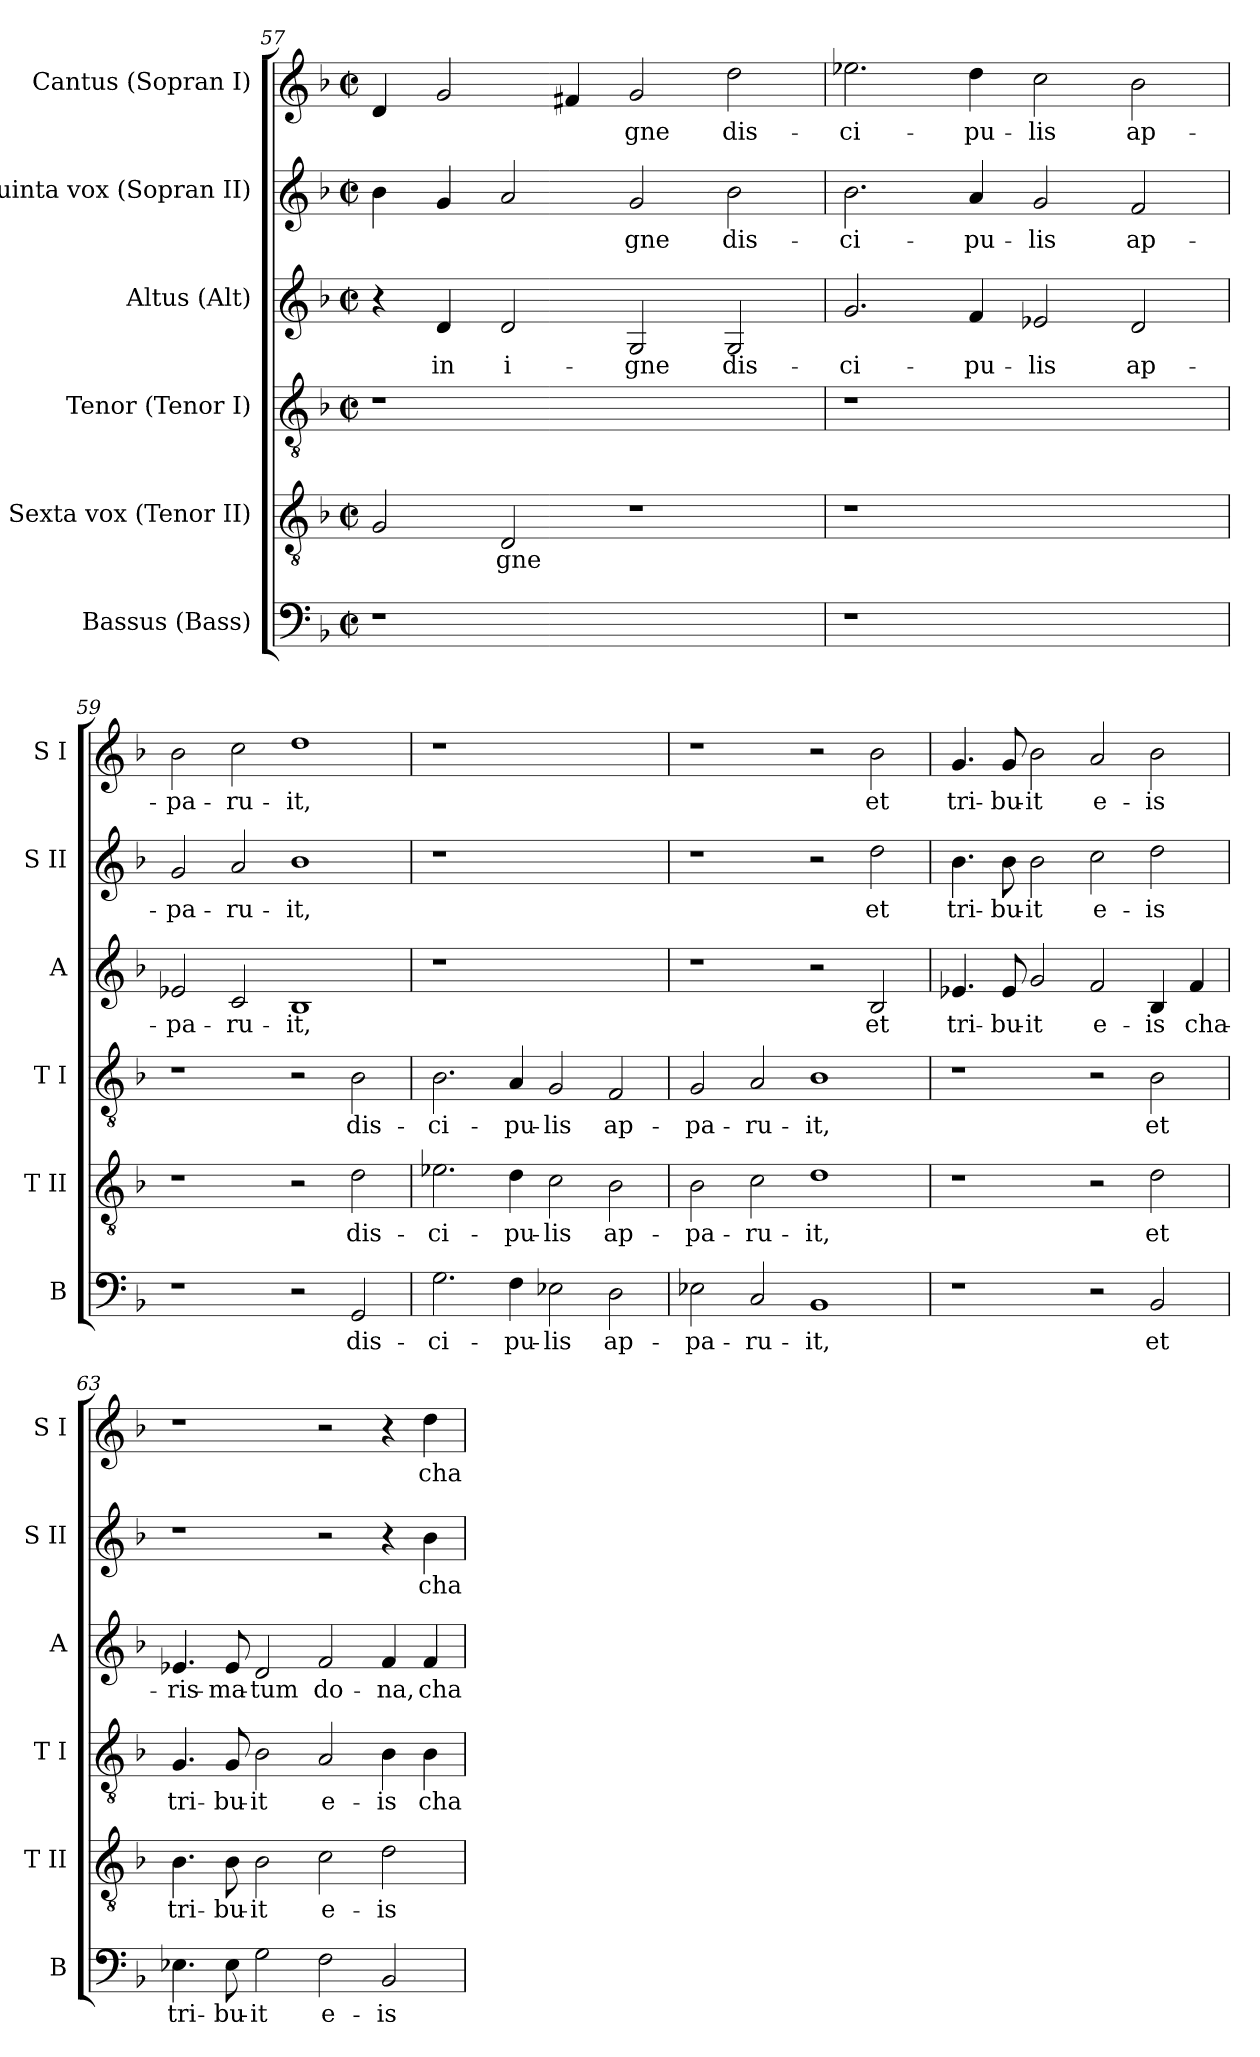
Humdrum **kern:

**kern	**text	**kern	**text	**kern	**text	**kern	**text	**kern	**text	**kern	**text
*part6	*part6	*part5	*part5	*part4	*part4	*part3	*part3	*part2	*part2	*part1	*part1
*staff6	*staff6	*staff5	*staff5	*staff4	*staff4	*staff3	*staff3	*staff2	*staff2	*staff1	*staff1
*I"Bassus (Bass)	*	*I"Sexta vox (Tenor II)	*	*I"Tenor (Tenor I)	*	*I"Altus (Alt)	*	*I"Quinta vox (Sopran II)	*	*I"Cantus (Sopran I)	*
*I'B	*	*I'T II	*	*I'T I	*	*I'A	*	*I'S II	*	*I'S I	*
*clefF4	*	*clefGv2	*	*clefGv2	*	*clefG2	*	*clefG2	*	*clefG2	*
*k[b-]	*	*k[b-]	*	*k[b-]	*	*k[b-]	*	*k[b-]	*	*k[b-]	*
*F:	*	*F:	*	*F:	*	*F:	*	*F:	*	*F:	*
*M2/2	*	*M2/2	*	*M2/2	*	*M2/2	*	*M2/2	*	*M2/2	*
*met(c|)	*	*met(c|)	*	*met(c|)	*	*met(c|)	*	*met(c|)	*	*met(c|)	*
=57	=57	=57	=57	=57	=57	=57	=57	=57	=57	=57	=57
1r	.	2G/	.	1r	.	4r	.	4b-\	.	4d/	.
!	!	!	!	!	!	!	!LO:LY:b	!	!	!	!
.	.	.	.	.	.	4d/	in	4g/	.	2g/	.
!	!	!	!LO:LY:b	!	!	!	!LO:LY:b	!	!	!	!
.	.	2D/	-gne	.	.	2d/	i-	2a/	.	.	.
.	.	.	.	.	.	.	.	.	.	4f#X/	.
!	!	!	!	!	!	!	!LO:LY:b	!	!LO:LY:b	!	!LO:LY:b
1ryy	.	1r	.	1ryy	.	2G/	-gne	2g/	-gne	2g/	-gne
!	!	!	!	!	!	!	!LO:LY:b	!	!LO:LY:b	!	!LO:LY:b
.	.	.	.	.	.	2G/	dis-	2b-\	dis-	2dd\	dis-
=58	=58	=58	=58	=58	=58	=58	=58	=58	=58	=58	=58
!	!	!	!	!	!	!	!LO:LY:b	!	!LO:LY:b	!	!LO:LY:b
1r	.	1r	.	1r	.	2.g/	-ci-	2.b-\	-ci-	2.ee-X\	-ci-
!	!	!	!	!	!	!	!LO:LY:b	!	!LO:LY:b	!	!LO:LY:b
.	.	.	.	.	.	4f/	-pu-	4a/	-pu-	4dd\	-pu-
!	!	!	!	!	!	!	!LO:LY:b	!	!LO:LY:b	!	!LO:LY:b
1ryy	.	1ryy	.	1ryy	.	2e-X/	-lis	2g/	-lis	2cc\	-lis
!	!	!	!	!	!	!	!LO:LY:b	!	!LO:LY:b	!	!LO:LY:b
.	.	.	.	.	.	2d/	ap-	2f/	ap-	2b-\	ap-
!!LO:LB:g=z
=59	=59	=59	=59	=59	=59	=59	=59	=59	=59	=59	=59
!	!	!	!	!	!	!	!LO:LY:b	!	!LO:LY:b	!	!LO:LY:b
1r	.	1r	.	1r	.	2e-X/	-pa-	2g/	-pa-	2b-\	-pa-
!	!	!	!	!	!	!	!LO:LY:b	!	!LO:LY:b	!	!LO:LY:b
.	.	.	.	.	.	2c/	-ru-	2a/	-ru-	2cc\	-ru-
!	!	!	!	!	!	!	!LO:LY:b	!	!LO:LY:b	!	!LO:LY:b
2r	.	2r	.	2r	.	1B-	-it,	1b-	-it,	1dd	-it,
!	!LO:LY:b	!	!LO:LY:b	!	!LO:LY:b	!	!	!	!	!	!
2GG/	dis-	2d\	dis-	2B-\	dis-	.	.	.	.	.	.
!!LO:PB:g=z
=60	=60	=60	=60	=60	=60	=60	=60	=60	=60	=60	=60
!	!LO:LY:b	!	!LO:LY:b	!	!LO:LY:b	!	!	!	!	!	!
2.G\	-ci-	2.e-X\	-ci-	2.B-\	-ci-	1r	.	1r	.	1r	.
!	!LO:LY:b	!	!LO:LY:b	!	!LO:LY:b	!	!	!	!	!	!
4F\	-pu-	4d\	-pu-	4A/	-pu-	.	.	.	.	.	.
!	!LO:LY:b	!	!LO:LY:b	!	!LO:LY:b	!	!	!	!	!	!
2E-X\	-lis	2c\	-lis	2G/	-lis	1ryy	.	1ryy	.	1ryy	.
!	!LO:LY:b	!	!LO:LY:b	!	!LO:LY:b	!	!	!	!	!	!
2D\	ap-	2B-\	ap-	2F/	ap-	.	.	.	.	.	.
=61	=61	=61	=61	=61	=61	=61	=61	=61	=61	=61	=61
!	!LO:LY:b	!	!LO:LY:b	!	!LO:LY:b	!	!	!	!	!	!
2E-X\	-pa-	2B-\	-pa-	2G/	-pa-	1r	.	1r	.	1r	.
!	!LO:LY:b	!	!LO:LY:b	!	!LO:LY:b	!	!	!	!	!	!
2C/	-ru-	2c\	-ru-	2A/	-ru-	.	.	.	.	.	.
!	!LO:LY:b	!	!LO:LY:b	!	!LO:LY:b	!	!	!	!	!	!
1BB-	-it,	1d	-it,	1B-	-it,	2r	.	2r	.	2r	.
!	!	!	!	!	!	!	!LO:LY:b	!	!LO:LY:b	!	!LO:LY:b
.	.	.	.	.	.	2B-/	et	2dd\	et	2b-\	et
=62	=62	=62	=62	=62	=62	=62	=62	=62	=62	=62	=62
!	!	!	!	!	!	!	!LO:LY:b	!	!LO:LY:b	!	!LO:LY:b
1r	.	1r	.	1r	.	4.e-X/	tri-	4.b-\	tri-	4.g/	tri-
!	!	!	!	!	!	!	!LO:LY:b	!	!LO:LY:b	!	!LO:LY:b
.	.	.	.	.	.	8e-/	-bu-	8b-\	-bu-	8g/	-bu-
!	!	!	!	!	!	!	!LO:LY:b	!	!LO:LY:b	!	!LO:LY:b
.	.	.	.	.	.	2g/	-it	2b-\	-it	2b-\	-it
!	!	!	!	!	!	!	!LO:LY:b	!	!LO:LY:b	!	!LO:LY:b
2r	.	2r	.	2r	.	2f/	e-	2cc\	e-	2a/	e-
!	!LO:LY:b	!	!LO:LY:b	!	!LO:LY:b	!	!LO:LY:b	!	!LO:LY:b	!	!LO:LY:b
2BB-/	et	2d\	et	2B-\	et	4B-/	-is	2dd\	-is	2b-\	-is
!	!	!	!	!	!	!	!LO:LY:b	!	!	!	!
.	.	.	.	.	.	4f/	cha-	.	.	.	.
=63	=63	=63	=63	=63	=63	=63	=63	=63	=63	=63	=63
!	!LO:LY:b	!	!LO:LY:b	!	!LO:LY:b	!	!LO:LY:b	!	!	!	!
4.E-X\	tri-	4.B-\	tri-	4.G/	tri-	4.e-X/	-ris-	1r	.	1r	.
!	!LO:LY:b	!	!LO:LY:b	!	!LO:LY:b	!	!LO:LY:b	!	!	!	!
8E-\	-bu-	8B-\	-bu-	8G/	-bu-	8e-/	-ma-	.	.	.	.
!	!LO:LY:b	!	!LO:LY:b	!	!LO:LY:b	!	!LO:LY:b	!	!	!	!
2G\	-it	2B-\	-it	2B-\	-it	2d/	-tum	.	.	.	.
!	!LO:LY:b	!	!LO:LY:b	!	!LO:LY:b	!	!LO:LY:b	!	!	!	!
2F\	e-	2c\	e-	2A/	e-	2f/	do-	2r	.	2r	.
!	!LO:LY:b	!	!LO:LY:b	!	!LO:LY:b	!	!LO:LY:b	!	!	!	!
2BB-/	-is	2d\	-is	4B-\	-is	4f/	-na,	4r	.	4r	.
!	!	!	!	!	!LO:LY:b	!	!LO:LY:b	!	!LO:LY:b	!	!LO:LY:b
.	.	.	.	4B-\	cha-	4f/	cha-	4b-\	cha-	4dd\	cha-
=	=	=	=	=	=	=	=	=	=	=	=
*-	*-	*-	*-	*-	*-	*-	*-	*-	*-	*-	*-
